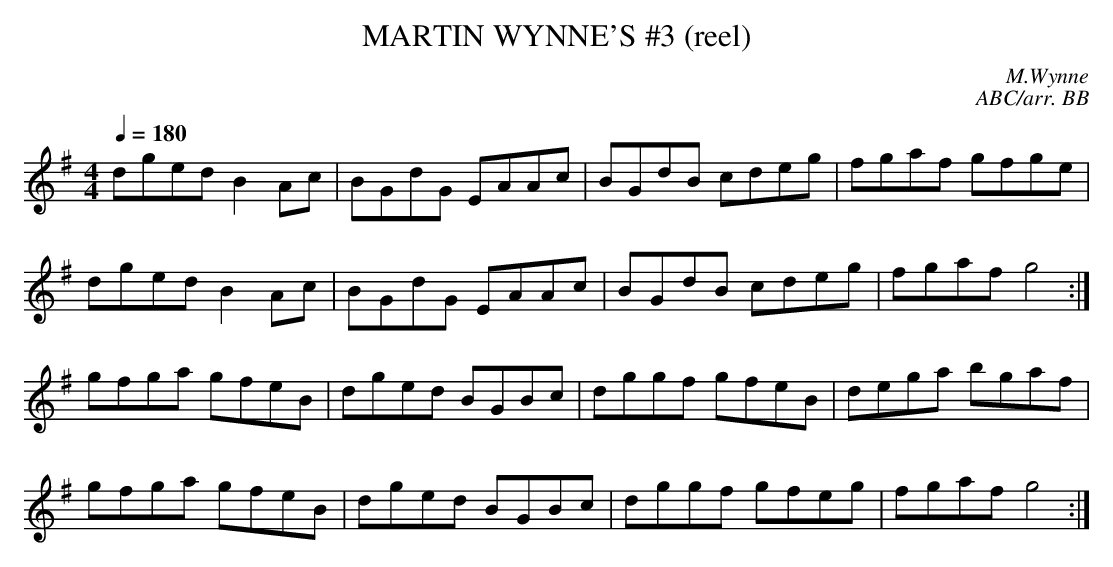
X:1
T:MARTIN WYNNE'S #3 (reel)
C:M.Wynne
C:ABC/arr. BB
Q:1/4=180
M:4/4
L:1/8
K:G
dged B2Ac|BGdG EAAc|BGdB cdeg|fgaf gfge|
dged B2 Ac|BGdG EAAc|BGdB cdeg|fgaf g4 :|
gfga gfeB|dged BGBc|dggf gfeB|dega bgaf|
gfga gfeB|dged BGBc|dggf gfeg|fgaf g4 :|
